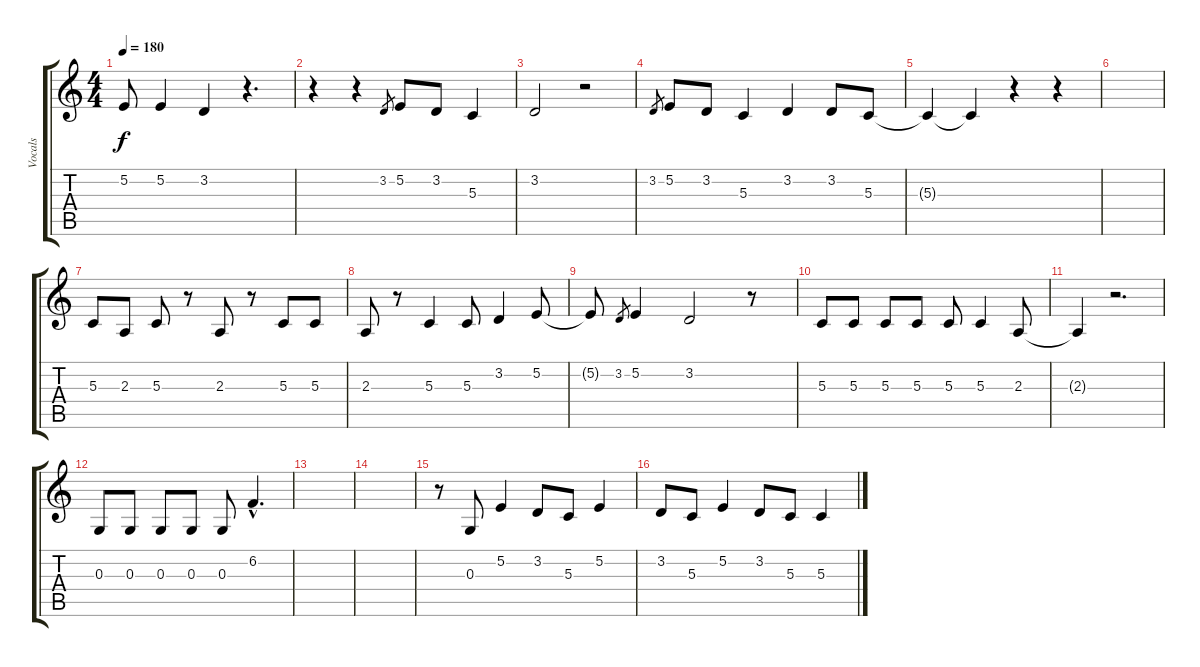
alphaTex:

\track ("Vocals" "Vocals") {instrument oboe}
\staff {score tabs}
\tuning (E4 B3 G3 D3 A2 E2) {hide}
\ts (4 4)
\tempo 180
\clef g2
\ks c
5.2{t}.8{dy f} 5.2.4 3.2.4 r.4{d} |
r.4 r.4 3.2.8{gr} 5.2.8 3.2.8 5.3.4 |
3.2.2 r.2 |
3.2.8{gr} 5.2.8 3.2.8 5.3.4 3.2.4 3.2.8 5.3.8 |
5.3{t}.4 5.3{t}.4 r.4 r.4 |
|
5.3.8 2.3.8 5.3.8 r.8 2.3.8 r.8 5.3.8 5.3.8 |
2.3.8 r.8 5.3.4 5.3.8 3.2.4 5.2.8 |
5.2{t}.8 3.2.8{gr} 5.2.4 3.2.2 r.8 |
5.3.8 5.3.8 5.3.8 5.3.8 5.3.8 5.3.4 2.3.8 |
2.3{t}.4 r.2{d} |
0.3.8 0.3.8 0.3.8 0.3.8 0.3.8 6.2{hac}.4{d} |
|
|
r.8 0.3.8 5.2.4 3.2.8 5.3.8 5.2.4 |
3.2.8 5.3.8 5.2.4 3.2.8 5.3.8 5.3.4
